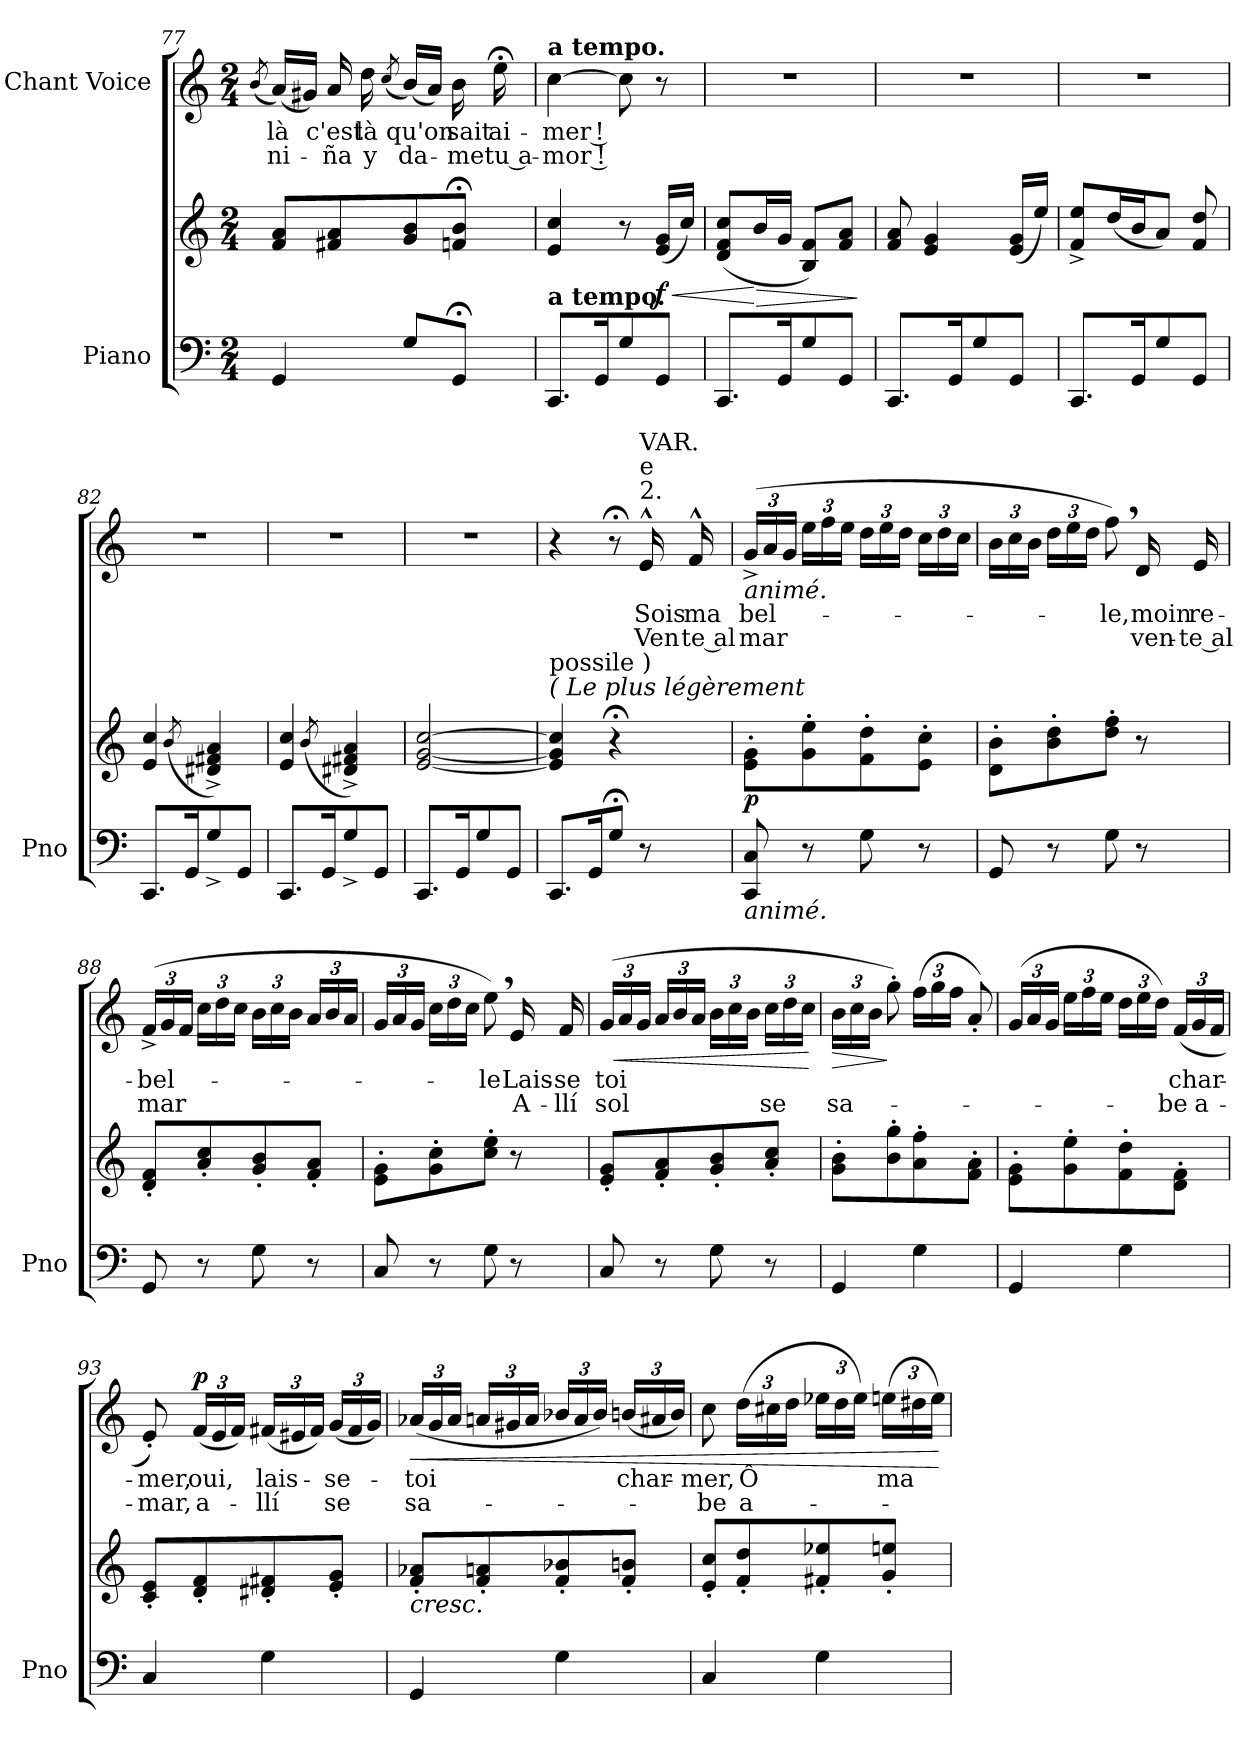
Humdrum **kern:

**kern	**kern	**dynam	**kern	**text	**text	**dynam
*part2	*part2	*part2	*part1	*part1	*part1	*part1
*staff3	*staff2	*staff2/3	*staff1	*staff1	*staff1	*staff1
*I"Piano	*	*	*I"Chant Voice	*	*	*
*I'Pno	*	*	*	*	*	*
*clefF4	*clefG2	*	*clefG2	*	*	*
*k[]	*k[]	*	*k[]	*	*	*
*M2/4	*M2/4	*	*M2/4	*	*	*
=77	=77	=77	=77	=77	=77	=77
.	.	.	(8qb/	.	.	.
!	!	!	!	!LO:LY:b	!LO:LY:b	!
4GG/	8f/ 8a/L	.	(16a/LL)	là	ni-	.
.	.	.	16g#X/JJ)	.	.	.
!	!	!	!	!LO:LY:b	!LO:LY:b	!
.	8f#X/ 8a/	.	16a/	c'est	-ña	.
!	!	!	!	!LO:LY:b	!LO:LY:b	!
.	.	.	16dd\	là	y	.
.	.	.	(8qcc/	.	.	.
!	!	!	!	!LO:LY:b	!LO:LY:b	!
8G/L	8g/ 8b/	.	(16b/LL)	qu'on	da-	.
.	.	.	16a/JJ)	.	.	.
!	!	!	!	!LO:LY:b	!LO:LY:b	!
8GG;</J	8fn/; 8b/;J	.	16b\	sait	-me	.
!	!	!	!	!LO:LY:b	!LO:LY:b	!
.	.	.	16ee;<\	ai-	tu a-	.
=78	=78	=78	=78	=78	=78	=78
!	!	!	!LO:TX:a:B:t=a tempo.	!	!	!
!LO:TX:a:B:t=a tempo.	!	!	!	!	!	!
!	!	!	!	!LO:LY:b	!LO:LY:b	!
8.CC/L	4e/ 4cc/	.	[4cc\	-mer !	-mor !	.
16GG/K	.	.	.	.	.	.
8G/	8r	.	8cc\]	.	.	.
!	!	!LO:HP:b	!	!	!	!
!	!	!LO:DY:n=1:b	!	!	!	!
8GG/J	(<16e/ 16g/LL	< f	8r	.	.	.
.	16cc/JJ)	.	.	.	.	.
=79	=79	=79	=79	=79	=79	=79
8.CC/L	(8d/ 8f/ 8cc/L	.	2r	.	.	.
!	!	!LO:HP:n=1:b	!	!	!	!
.	16b/L	[ >	.	.	.	.
16GG/K	16g/JJ	.	.	.	.	.
8G/	8B/ 8f/L)	.	.	.	.	.
8GG/J	8f/ 8a/J	.	.	.	.	.
.	.	]	.	.	.	.
!!LO:LB:g=z
=80	=80	=80	=80	=80	=80	=80
8.CC/L	8f/ 8a/	.	2r	.	.	.
.	4e/ 4g/	.	.	.	.	.
16GG/K	.	.	.	.	.	.
8G/	.	.	.	.	.	.
8GG/J	(16e/ 16g/LL	.	.	.	.	.
.	16ee/JJ)	.	.	.	.	.
=81	=81	=81	=81	=81	=81	=81
8.CC/L	8f/^> 8ee/^>L	.	2r	.	.	.
.	(16dd/L	.	.	.	.	.
16GG/K	16b/J	.	.	.	.	.
8G/	8a/J)	.	.	.	.	.
8GG/J	8f/ 8dd/	.	.	.	.	.
=82	=82	=82	=82	=82	=82	=82
8.CC/L	4e/ 4cc/	.	2r	.	.	.
16GG/K	.	.	.	.	.	.
.	(>8qb/	.	.	.	.	.
8G^/	4d#X/^> 4f#X/^> 4a/^>)	.	.	.	.	.
8GG/J	.	.	.	.	.	.
=83	=83	=83	=83	=83	=83	=83
8.CC/L	4e/ 4cc/	.	2r	.	.	.
16GG/K	.	.	.	.	.	.
.	(>8qb/	.	.	.	.	.
8G^/	4d#X/^> 4f#X/^> 4a/^>)	.	.	.	.	.
8GG/J	.	.	.	.	.	.
=84	=84	=84	=84	=84	=84	=84
8.CC/L	[2e/ [>2g/ [2cc/	.	2r	.	.	.
16GG/K	.	.	.	.	.	.
8G/	.	.	.	.	.	.
8GG/J	.	.	.	.	.	.
=85	=85	=85	=85	=85	=85	=85
!	!LO:TX:a:i:t=( Le plus légèrement	!	!	!	!	!
!	!LO:TX:a:t=possile )	!	!	!	!	!
8.CC/L	4e/] 4g/] 4cc/]	.	4r	.	.	.
16GG/K	.	.	.	.	.	.
8G;</J	4r;<	.	8r;<	.	.	.
!	!	!	!LO:TX:a:t=2.	!	!	!
!	!	!	!LO:TX:a:t=e	!	!	!
!	!	!	!LO:TX:a:t=VAR.	!	!	!
!	!	!	!	!LO:LY:b	!LO:LY:b	!
8r	.	.	16e^^/	Sois	Ven	.
!	!	!	!	!LO:LY:b	!LO:LY:b	!
.	.	.	16f^^/	ma	te al	.
!!LO:LB:g=z
=86	=86	=86	=86	=86	=86	=86
!	!	!	!LO:TX:b:i:t=animé.	!	!	!
!LO:TX:b:i:t=animé.	!	!	!	!	!	!
!	!	!LO:DY:b	!	!LO:LY:b	!LO:LY:b	!
8CC/ 8C/	8e\' 8g\'L	p	(24g^>/LL	bel-	mar	.
.	.	.	24a/	.	.	.
.	.	.	24g/JJ	.	.	.
8r	8g\' 8ee\'	.	24ee\LL	.	.	.
.	.	.	24ff\	.	.	.
.	.	.	24ee\JJ	.	.	.
8G\	8f\' 8dd\'	.	24dd\LL	.	.	.
.	.	.	24ee\	.	.	.
.	.	.	24dd\JJ	.	.	.
8r	8e\' 8cc\'J	.	24cc\LL	.	.	.
.	.	.	24dd\	.	.	.
.	.	.	24cc\JJ	.	.	.
=87	=87	=87	=87	=87	=87	=87
8GG/	8d\' 8b\'L	.	24b\LL	.	.	.
.	.	.	24cc\	.	.	.
.	.	.	24b\JJ	.	.	.
8r	8b\' 8dd\'	.	24dd\LL	.	.	.
.	.	.	24ee\	.	.	.
.	.	.	24dd\JJ	.	.	.
!	!	!	!	!LO:LY:b	!	!
8G\	8dd\' 8ff\'J	.	8ff,\)	-le,	.	.
!	!	!	!	!LO:LY:b	!LO:LY:b	!
8r	8r	.	16d/	moin	ven-	.
!	!	!	!	!LO:LY:b	!LO:LY:b	!
.	.	.	16e/	re-	-te al	.
=88	=88	=88	=88	=88	=88	=88
!	!	!	!	!LO:LY:b	!LO:LY:b	!
8GG/	8d/' 8f/'L	.	(24f^>/LL	-bel-	mar	.
.	.	.	24g/	.	.	.
.	.	.	24f/JJ	.	.	.
8r	8a/' 8cc/'	.	24cc\LL	.	.	.
.	.	.	24dd\	.	.	.
.	.	.	24cc\JJ	.	.	.
8G\	8g/' 8b/'	.	24b\LL	.	.	.
.	.	.	24cc\	.	.	.
.	.	.	24b\JJ	.	.	.
8r	8f/' 8a/'J	.	24a/LL	.	.	.
.	.	.	24b/	.	.	.
.	.	.	24a/JJ	.	.	.
!!LO:PB:g=z
=89	=89	=89	=89	=89	=89	=89
8C/	8e\' 8g\'L	.	24g/LL	.	.	.
.	.	.	24a/	.	.	.
.	.	.	24g/JJ	.	.	.
8r	8g\' 8cc\'	.	24cc\LL	.	.	.
.	.	.	24dd\	.	.	.
.	.	.	24cc\JJ	.	.	.
!	!	!	!	!LO:LY:b	!	!
8G\	8cc\' 8ee\'J	.	8ee,\)	-le	.	.
!	!	!	!	!LO:LY:b	!LO:LY:b	!
8r	8r	.	16e/	Lais-	A-	.
!	!	!	!	!LO:LY:b	!LO:LY:b	!
.	.	.	16f/	-se	-llí	.
!!LO:PB:g=z
=90	=90	=90	=90	=90	=90	=90
!	!	!	!	!LO:LY:b	!LO:LY:b	!
8C/	8e/' 8g/'L	.	(24g/LL	-toi	-sol	.
!	!	!	!	!	!	!LO:HP:b
.	.	.	24a/	.	.	<
.	.	.	24g/JJ	.	.	.
*	*	*	*Xbrackettup	*	*	*
8r	8f/' 8a/'	.	24a/LL	.	.	.
.	.	.	24b/	.	.	.
.	.	.	24a/JJ	.	.	.
*	*	*	*brackettup	*	*	*
8G\	8g/' 8b/'	.	24b\LL	.	.	.
.	.	.	24cc\	.	.	.
.	.	.	24b\JJ	.	.	.
!	!	!	!	!	!LO:LY:b	!
8r	8a/' 8cc/'J	.	24cc\LL	.	se	.
.	.	.	24dd\	.	.	.
.	.	.	24cc\JJ	.	.	.
.	.	.	.	.	.	[
=91	=91	=91	=91	=91	=91	=91
!	!	!	!	!	!LO:LY:b	!LO:HP:b
4GG/	8g\' 8b\'L	.	24b\LL	.	sa-	>
.	.	.	24cc\	.	.	.
.	.	.	24b\JJ	.	.	.
.	8b\' 8gg\'	.	8gg'\)	.	.	]
4G\	8a\' 8ff\'	.	(24ff\LL	.	.	.
.	.	.	24gg\	.	.	.
.	.	.	24ff\JJ	.	.	.
.	8f\' 8a\'J	.	8a'/)	.	.	.
=92	=92	=92	=92	=92	=92	=92
*	*	*	*Xbrackettup	*	*	*
4GG/	8e\' 8g\'L	.	(24g/LL	.	.	.
.	.	.	24a/	.	.	.
.	.	.	24g/JJ	.	.	.
*	*	*	*brackettup	*	*	*
.	8g\' 8ee\'	.	24ee\LL	.	.	.
.	.	.	24ff\	.	.	.
.	.	.	24ee\JJ	.	.	.
4G\	8f\' 8dd\'	.	24dd\LL	.	.	.
.	.	.	24ee\	.	.	.
.	.	.	24dd\JJ)	.	.	.
*	*	*	*Xbrackettup	*	*	*
!	!	!	!	!LO:LY:b	!LO:LY:b	!
.	8d\' 8f\'J	.	(>24f/LL	char-	-be	.
!	!	!	!	!	!LO:LY:b	!
.	.	.	24g/	.	a-	.
.	.	.	24f/JJ	.	.	.
!!LO:LB:g=z
=93	=93	=93	=93	=93	=93	=93
!	!	!	!	!LO:LY:b	!LO:LY:b	!
4C/	8c/' 8e/'L	.	8e'>/)	-mer,	-mar,	.
!	!	!	!	!LO:LY:b	!LO:LY:b	!LO:DY:a
.	8d/' 8f/'	.	(>24f/LL	oui,	a-	p
.	.	.	24e/	.	.	.
.	.	.	24f/JJ)	.	.	.
!	!	!	!	!LO:LY:b	!LO:LY:b	!
4G\	8d#X/' 8f#X/'	.	(>24f#X/LL	lais-	-llí	.
.	.	.	24e#X/	.	.	.
.	.	.	24f#/JJ)	.	.	.
!	!	!	!	!LO:LY:b	!LO:LY:b	!
.	8e/' 8g/'J	.	(>24g/LL	-se-	se	.
.	.	.	24f#/	.	.	.
.	.	.	24g/JJ)	.	.	.
!!LO:LB:g=z
=94	=94	=94	=94	=94	=94	=94
!	!LO:TX:b:i:t=cresc.	!	!	!	!	!
!	!	!	!	!LO:LY:b	!LO:LY:b	!LO:HP:b
4GG/	8f/' 8a-X/'L	.	(>24a-X/LL	-toi	-sa-	<
.	.	.	24g/	.	.	.
.	.	.	24a-/JJ	.	.	.
.	8f/' 8an/'	.	24an/LL	.	.	.
.	.	.	24g#X/	.	.	.
.	.	.	24a/JJ	.	.	.
4G\	8f/' 8b-X/'	.	24b-X/LL	.	.	.
.	.	.	24a/	.	.	.
.	.	.	24b-/JJ)	.	.	.
!	!	!	!	!LO:LY:b	!	!
.	8f/' 8bn/'J	.	(>24bn/LL	char-	.	.
.	.	.	24a#X/	.	.	.
.	.	.	24b/JJ)	.	.	.
=95	=95	=95	=95	=95	=95	=95
!	!	!	!	!LO:LY:b	!LO:LY:b	!
4C/	8e/' 8cc/'L	.	8cc\	-mer,	-be	.
*	*	*	*brackettup	*	*	*
!	!	!	!	!LO:LY:b	!LO:LY:b	!
.	8f/'< 8dd/'<	.	(24dd\LL	-Ô	a-	.
.	.	.	24cc#X\	.	.	.
.	.	.	24dd\JJ	.	.	.
4G\	8f#X/' 8ee-X/'	.	24ee-X\LL	.	.	.
.	.	.	24dd\	.	.	.
.	.	.	24ee-\JJ)	.	.	.
!	!	!	!	!LO:LY:b	!	!
.	8g/' 8een/'J	.	(24een\LL	ma	.	.
.	.	.	24dd#X\	.	.	.
.	.	.	24ee\JJ)	.	.	.
.	.	.	.	.	.	[
=	=	=	=	=	=	=
*-	*-	*-	*-	*-	*-	*-
